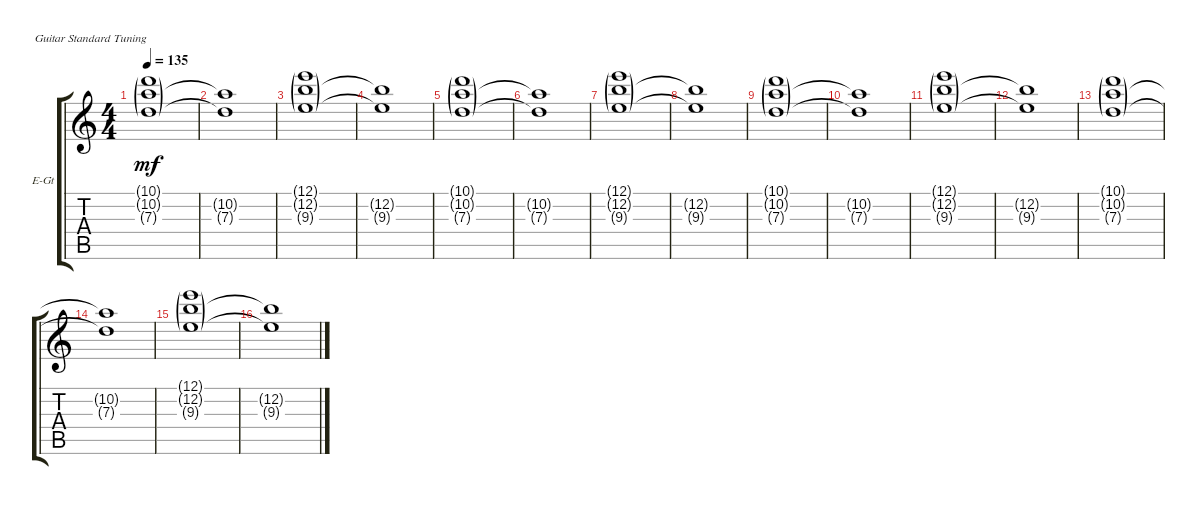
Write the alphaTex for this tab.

\defaultSystemsLayout 4
\bracketExtendMode groupsimilarinstruments
\firstSystemTrackNameOrientation horizontal
\otherSystemsTrackNameOrientation horizontal
\track ("Turner" "E-Gt") {instrument electricguitarclean}
\staff {score tabs}
\tuning (E4 B3 G3 D3 A2 E2)
\ts (4 4)
\tempo 135
\clef g2
\scale
0.333333
\ks c
(7.3{g} 10.2{g} 10.1{g}).1{dy mf} |
\scale
0.333333 (10.2{t} 7.3{t}).1 |
\scale
0.333333 (9.3{g} 12.2{g} 12.1{g}).1 |
\scale
0.333333 (12.2{t} 9.3{t}).1 |
\scale
0.333333 (7.3{g} 10.2{g} 10.1{g}).1 |
\scale
0.333333 (10.2{t} 7.3{t}).1 |
\scale
0.333333 (9.3{g} 12.2{g} 12.1{g}).1 |
\scale
0.333333 (12.2{t} 9.3{t}).1 |
\scale
0.333333 (7.3{g} 10.2{g} 10.1{g}).1 |
\scale
0.333333 (10.2{t} 7.3{t}).1 |
(9.3{g} 12.2{g} 12.1{g}).1 |
(12.2{t} 9.3{t}).1 |
(7.3{g} 10.2{g} 10.1{g}).1 |
(10.2{t} 7.3{t}).1 |
(9.3{g} 12.2{g} 12.1{g}).1 |
(12.2{t} 9.3{t}).1
